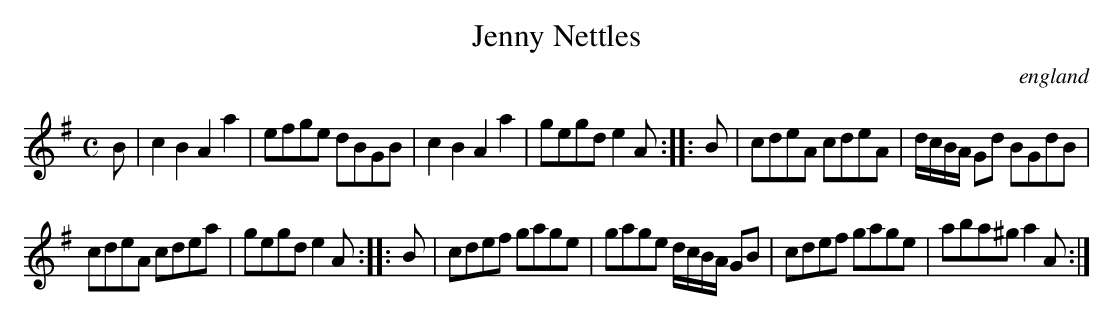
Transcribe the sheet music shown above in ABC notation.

X:1
T:Jenny Nettles
O:england
M:C
K:Em
B|\
c2B2 A2a2| efge dBGB| c2B2 A2a2| gegd e2A::\
B|\
cdeA cdeA| d/c/B/A/ Gd BGdB|
cdeA cdea| gegd e2A::\
B|\
cdef gage| gage d/c/B/A/ GB| cdef gage| aba^g a2A:|
